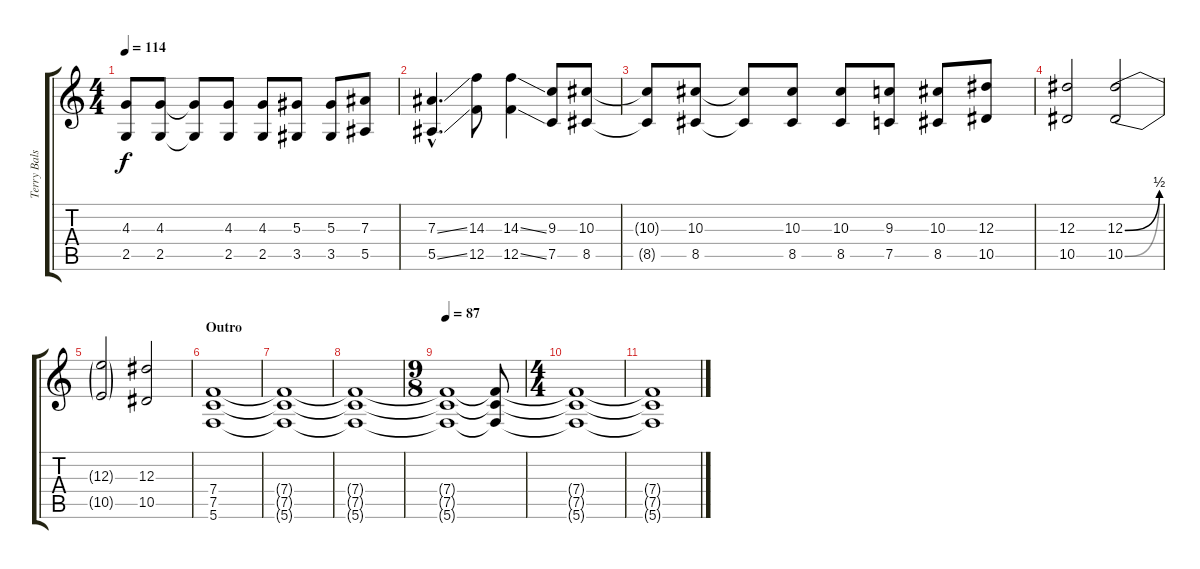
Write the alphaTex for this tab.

\track ("Terry Balsamo (Distortion Guitar)" "Terry Bals") {instrument distortionguitar}
\staff {score tabs}
\tuning (C4 G3 Eb3 Bb2 F2 C2) {hide}
\ts (4 4)
\tempo 114
\clef g2
\ks c
(4.3{t} 2.5{t}).8{dy f} (4.3 2.5).8 (4.3{t} 2.5{t}).8 (4.3 2.5).8 (4.3 2.5).8 (5.3 3.5).8 (5.3 3.5).8 (7.3 5.5).8 |
(7.3{ss hac} 5.5{ss hac}).4{d} (14.3 12.5).8 (14.3{ss} 12.5{ss}).4 (9.3 7.5).8 (10.3 8.5).8 |
(10.3{t} 8.5{t}).8 (10.3 8.5).8 (10.3{t} 8.5{t}).8 (10.3 8.5).8 (10.3 8.5).8 (9.3 7.5).8 (10.3 8.5).8 (12.3 10.5).8 |
(12.3 10.5).2 (12.3{be (bend 0 0 60 2)} 10.5{be (bend 0 0 60 2)}).2 |
(12.3{t} 10.5{t}).2 (12.3 10.5).2 |
\section ("" "Outro")
(7.4 7.5 5.6).1{volume 8} |
(7.4{t} 7.5{t} 5.6{t}).1 |
(7.4{t} 7.5{t} 5.6{t}).1{volume 3} |
\ts (9 8)
\tempo 87
(7.4{t} 7.5{t} 5.6{t}).1 (7.4{t} 7.5{t} 5.6{t}).8 |
\ts (4 4)
(7.4{t} 7.5{t} 5.6{t}).1 |
(7.4{t} 7.5{t} 5.6{t}).1
